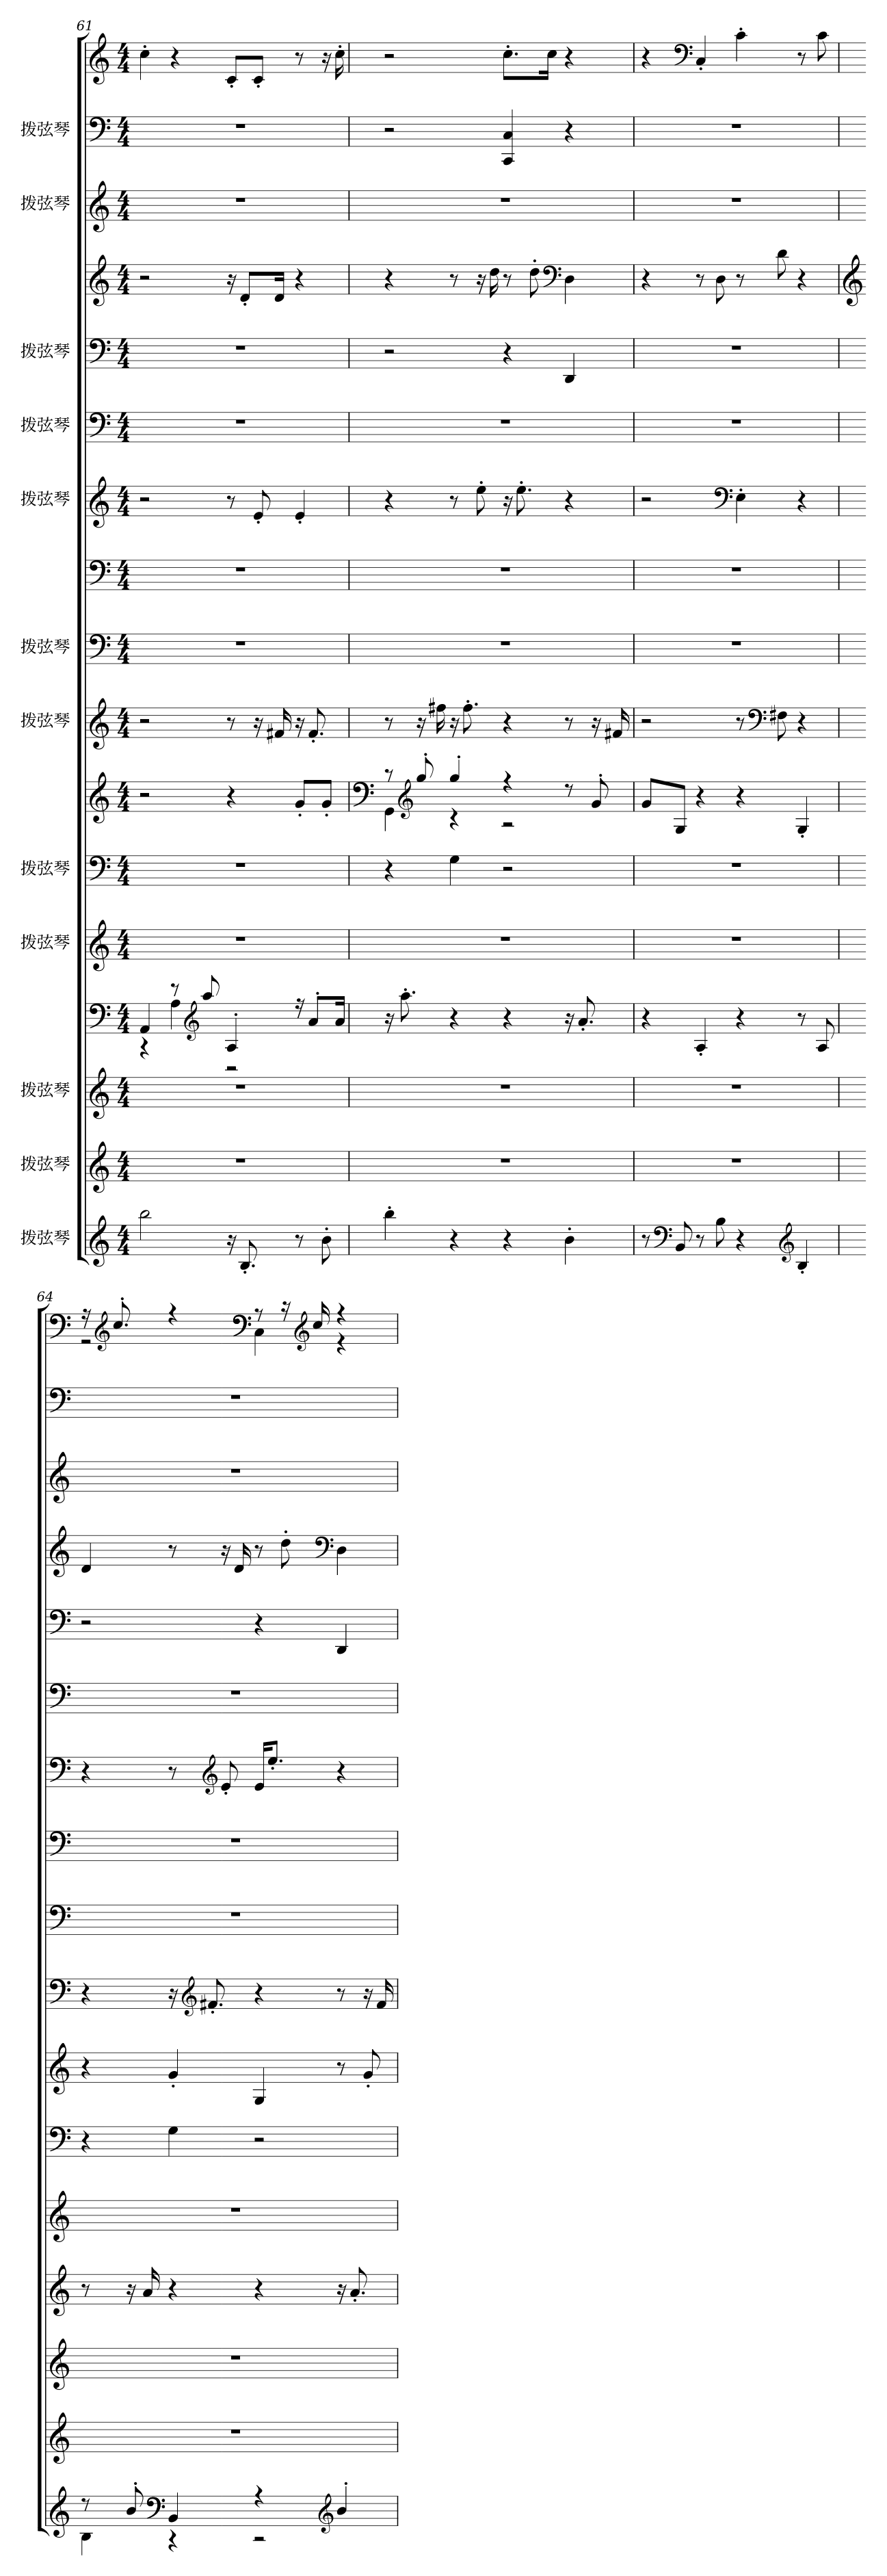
**kern	**kern	**kern	**kern	**kern	**kern	**kern	**kern	**kern	**kern	**kern	**kern	**kern	**kern	**kern	**kern	**kern
*part12	*part11	*part10	*part10	*part9	*part8	*part8	*part7	*part6	*part6	*part5	*part4	*part3	*part3	*part2	*part1	*part1
*staff17	*staff16	*staff15	*staff14	*staff13	*staff12	*staff11	*staff10	*staff9	*staff8	*staff7	*staff6	*staff5	*staff4	*staff3	*staff2	*staff1
*I"拨弦琴	*I"拨弦琴	*I"拨弦琴	*	*I"拨弦琴	*I"拨弦琴	*	*I"拨弦琴	*I"拨弦琴	*	*I"拨弦琴	*I"拨弦琴	*I"拨弦琴	*	*I"拨弦琴	*I"拨弦琴	*
*clefG2	*clefG2	*clefG2	*clefF4	*clefG2	*clefF4	*clefG2	*clefG2	*clefF4	*clefF4	*clefG2	*clefF4	*clefF4	*clefG2	*clefG2	*clefF4	*clefG2
*k[]	*k[]	*k[]	*k[]	*k[]	*k[]	*k[]	*k[]	*k[]	*k[]	*k[]	*k[]	*k[]	*k[]	*k[]	*k[]	*k[]
*M4/4	*M4/4	*M4/4	*M4/4	*M4/4	*M4/4	*M4/4	*M4/4	*M4/4	*M4/4	*M4/4	*M4/4	*M4/4	*M4/4	*M4/4	*M4/4	*M4/4
=61	=61	=61	=61	=61	=61	=61	=61	=61	=61	=61	=61	=61	=61	=61	=61	=61
*	*	*	*^	*	*	*	*	*	*	*	*	*	*	*	*	*
2bb\	1r	1r	4AA/	4r	1r	1r	2r	2r	1r	1r	2r	1r	1r	2r	1r	1r	4cc'\
.	.	.	8r	4A\	.	.	.	.	.	.	.	.	.	.	.	.	4r
*	*	*	*clefG2	*	*	*	*	*	*	*	*	*	*	*	*	*	*
.	.	.	8aa/	.	.	.	.	.	.	.	.	.	.	.	.	.	.
16r	.	.	4A'/	2r	.	.	4r	8r	.	.	8r	.	.	16r	.	.	8c'/L
8.B'/	.	.	.	.	.	.	.	.	.	.	.	.	.	8d'/L	.	.	.
.	.	.	.	.	.	.	.	16r	.	.	8e'/	.	.	.	.	.	8c'/J
.	.	.	.	.	.	.	.	16f#X/	.	.	.	.	.	16d/Jk	.	.	.
8r	.	.	16r	.	.	.	8g'/L	16r	.	.	4e'/	.	.	4r	.	.	8r
.	.	.	8a'/L	.	.	.	.	8.f#'/	.	.	.	.	.	.	.	.	.
8b'\	.	.	.	.	.	.	8g'/J	.	.	.	.	.	.	.	.	.	16r
.	.	.	16a/Jk	.	.	.	.	.	.	.	.	.	.	.	.	.	16cc'\
*	*	*	*v	*v	*	*	*	*	*	*	*	*	*	*	*	*	*
!!LO:PB:g=z
=62	=62	=62	=62	=62	=62	=62	=62	=62	=62	=62	=62	=62	=62	=62	=62	=62
*	*	*	*	*	*	*clefF4	*	*	*	*	*	*	*	*	*	*
*	*	*	*	*	*	*^	*	*	*	*	*	*	*	*	*	*
4bb'\	1r	1r	16r	1r	4r	8r	4GG\	8r	1r	1r	4r	1r	2r	4r	1r	2r	2r
.	.	.	8.aa'\	.	.	.	.	.	.	.	.	.	.	.	.	.	.
*	*	*	*	*	*	*clefG2	*	*	*	*	*	*	*	*	*	*	*
.	.	.	.	.	.	8gg'/	.	16r	.	.	.	.	.	.	.	.	.
.	.	.	.	.	.	.	.	16ff#X\	.	.	.	.	.	.	.	.	.
4r	.	.	4r	.	4G\	4gg'/	4r	16r	.	.	8r	.	.	8r	.	.	.
.	.	.	.	.	.	.	.	8.ff#'\	.	.	.	.	.	.	.	.	.
.	.	.	.	.	.	.	.	.	.	.	8ee'\	.	.	16r	.	.	.
.	.	.	.	.	.	.	.	.	.	.	.	.	.	16dd\	.	.	.
4r	.	.	4r	.	2r	4r	2r	4r	.	.	16r	.	4r	8r	.	4CC/ 4C/	8.cc'\L
.	.	.	.	.	.	.	.	.	.	.	8.ee'\	.	.	.	.	.	.
.	.	.	.	.	.	.	.	.	.	.	.	.	.	8dd'\	.	.	.
.	.	.	.	.	.	.	.	.	.	.	.	.	.	.	.	.	16cc\Jk
*	*	*	*	*	*	*	*	*	*	*	*	*	*	*clefF4	*	*	*
4b'\	.	.	16r	.	.	8r	.	8r	.	.	4r	.	4DD/	4D\	.	4r	4r
.	.	.	8.a'/	.	.	.	.	.	.	.	.	.	.	.	.	.	.
.	.	.	.	.	.	8g'/	.	16r	.	.	.	.	.	.	.	.	.
.	.	.	.	.	.	.	.	16f#X/	.	.	.	.	.	.	.	.	.
*	*	*	*	*	*	*v	*v	*	*	*	*	*	*	*	*	*	*
=63	=63	=63	=63	=63	=63	=63	=63	=63	=63	=63	=63	=63	=63	=63	=63	=63
8r	1r	1r	4r	1r	1r	8g/L	2r	1r	1r	2r	1r	1r	4r	1r	1r	4r
*clefF4	*	*	*	*	*	*	*	*	*	*	*	*	*	*	*	*
8BB/	.	.	.	.	.	8G/J	.	.	.	.	.	.	.	.	.	.
*	*	*	*	*	*	*	*	*	*	*	*	*	*	*	*	*clefF4
8r	.	.	4A'/	.	.	4r	.	.	.	.	.	.	8r	.	.	4C'/
8B\	.	.	.	.	.	.	.	.	.	.	.	.	8D\	.	.	.
*	*	*	*	*	*	*	*	*	*	*clefF4	*	*	*	*	*	*
4r	.	.	4r	.	.	4r	8r	.	.	4E'\	.	.	8r	.	.	4c'\
*	*	*	*	*	*	*	*clefF4	*	*	*	*	*	*	*	*	*
.	.	.	.	.	.	.	8F#X\	.	.	.	.	.	8d\	.	.	.
*clefG2	*	*	*	*	*	*	*	*	*	*	*	*	*	*	*	*
4B'/	.	.	8r	.	.	4G'/	4r	.	.	4r	.	.	4r	.	.	8r
.	.	.	8A/	.	.	.	.	.	.	.	.	.	.	.	.	8c\
!!LO:PB:g=z
=64	=64	=64	=64	=64	=64	=64	=64	=64	=64	=64	=64	=64	=64	=64	=64	=64
*	*	*	*	*	*	*	*	*	*	*	*	*	*clefG2	*	*	*
*^	*	*	*	*	*	*	*	*	*	*	*	*	*	*	*	*^
8r	4B\	1r	1r	8r	1r	4r	4r	4r	1r	1r	4r	1r	2r	4d/	1r	1r	16r	2r
*	*	*	*	*	*	*	*	*	*	*	*	*	*	*	*	*	*clefG2	*
.	.	.	.	.	.	.	.	.	.	.	.	.	.	.	.	.	8.cc'/	.
8b'/	.	.	.	16r	.	.	.	.	.	.	.	.	.	.	.	.	.	.
.	.	.	.	16a/	.	.	.	.	.	.	.	.	.	.	.	.	.	.
*clefF4	*	*	*	*	*	*	*	*	*	*	*	*	*	*	*	*	*	*
4BB/	4r	.	.	4r	.	4G\	4g'/	16r	.	.	8r	.	.	8r	.	.	4r	.
*	*	*	*	*	*	*	*	*clefG2	*	*	*	*	*	*	*	*	*	*
.	.	.	.	.	.	.	.	8.f#X'/	.	.	.	.	.	.	.	.	.	.
*	*	*	*	*	*	*	*	*	*	*	*clefG2	*	*	*	*	*	*	*
.	.	.	.	.	.	.	.	.	.	.	8e'/	.	.	16r	.	.	.	.
.	.	.	.	.	.	.	.	.	.	.	.	.	.	16d/	.	.	.	.
*	*	*	*	*	*	*	*	*	*	*	*	*	*	*	*	*	*clefF4	*
4r	2r	.	.	4r	.	2r	4G/	4r	.	.	16e/KL	.	4r	8r	.	.	8r	4C\
.	.	.	.	.	.	.	.	.	.	.	8.ee'/J	.	.	.	.	.	.	.
.	.	.	.	.	.	.	.	.	.	.	.	.	.	8dd'\	.	.	16r	.
*	*	*	*	*	*	*	*	*	*	*	*	*	*	*	*	*	*clefG2	*
.	.	.	.	.	.	.	.	.	.	.	.	.	.	.	.	.	16cc/	.
*clefG2	*	*	*	*	*	*	*	*	*	*	*	*	*	*clefF4	*	*	*	*
4b'/	.	.	.	16r	.	.	8r	8r	.	.	4r	.	4DD/	4D\	.	.	4r	4r
.	.	.	.	8.a'/	.	.	.	.	.	.	.	.	.	.	.	.	.	.
.	.	.	.	.	.	.	8g'/	16r	.	.	.	.	.	.	.	.	.	.
.	.	.	.	.	.	.	.	16f#/	.	.	.	.	.	.	.	.	.	.
*v	*v	*	*	*	*	*	*	*	*	*	*	*	*	*	*	*	*v	*v
=	=	=	=	=	=	=	=	=	=	=	=	=	=	=	=	=
*-	*-	*-	*-	*-	*-	*-	*-	*-	*-	*-	*-	*-	*-	*-	*-	*-
